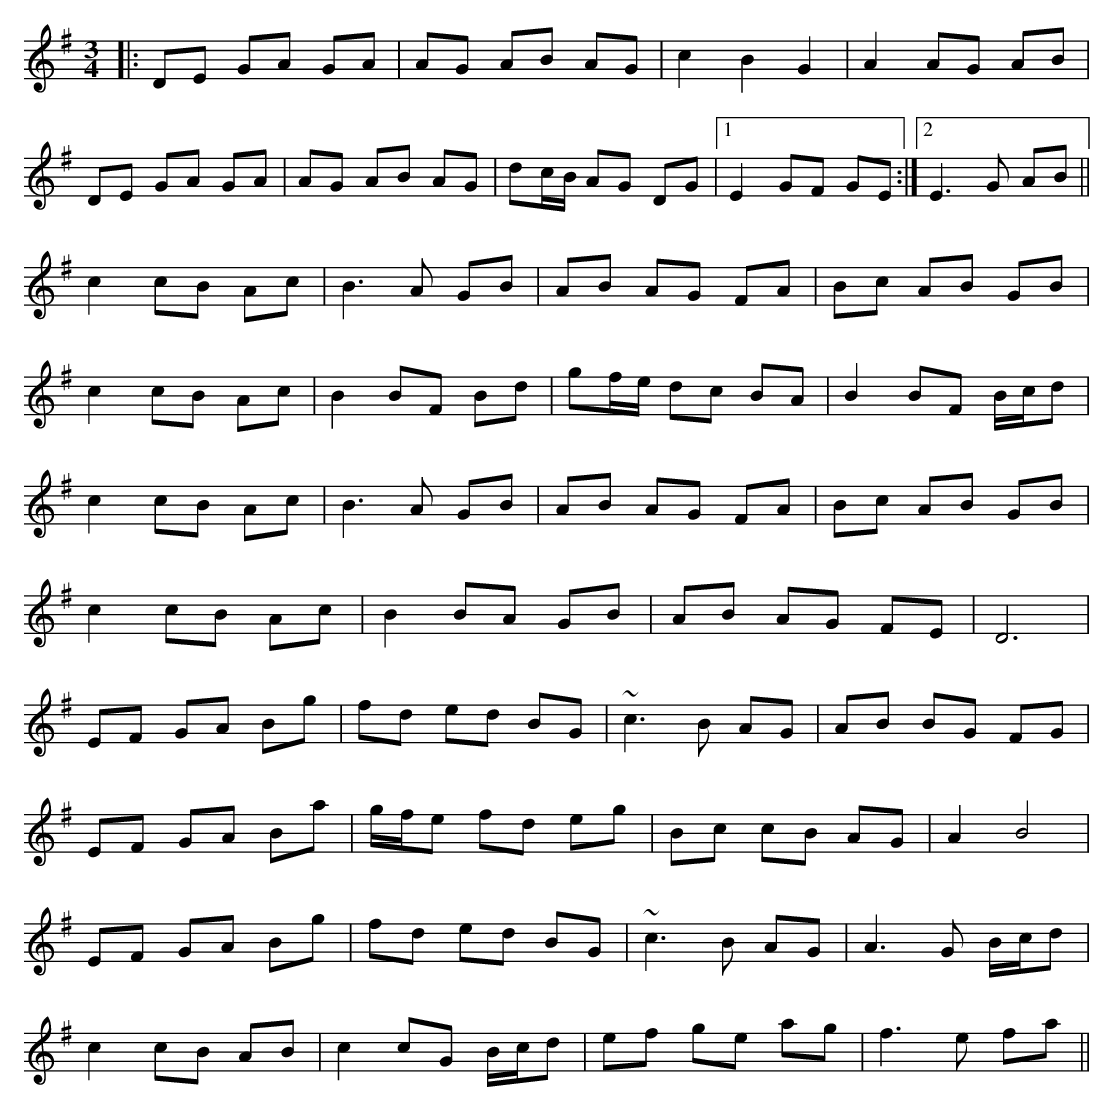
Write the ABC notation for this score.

X:1
M:3/4
K:G
|:DE GA GA|AG AB AG|c2 B2 G2|A2 AG AB|
DE GA GA|AG AB AG|dc/B/ AG DG|1 E2 GF GE:|2 E3 G AB||
c2 cB Ac|B3 A GB|AB AG FA|Bc AB GB|
c2 cB Ac|B2 BF Bd|gf/e/ dc BA|B2 BF B/c/d|
c2 cB Ac|B3 A GB|AB AG FA|Bc AB GB|
c2 cB Ac|B2 BA GB|AB AG FE|D6|
EF GA Bg|fd ed BG|~c3 B AG|AB BG FG|
EF GA Ba|g/f/e fd eg|Bc cB AG|A2 B4|
EF GA Bg|fd ed BG|~c3 B AG|A3 G B/c/d|
c2 cB AB|c2 cG B/c/d|ef ge ag|f3 e fa||
